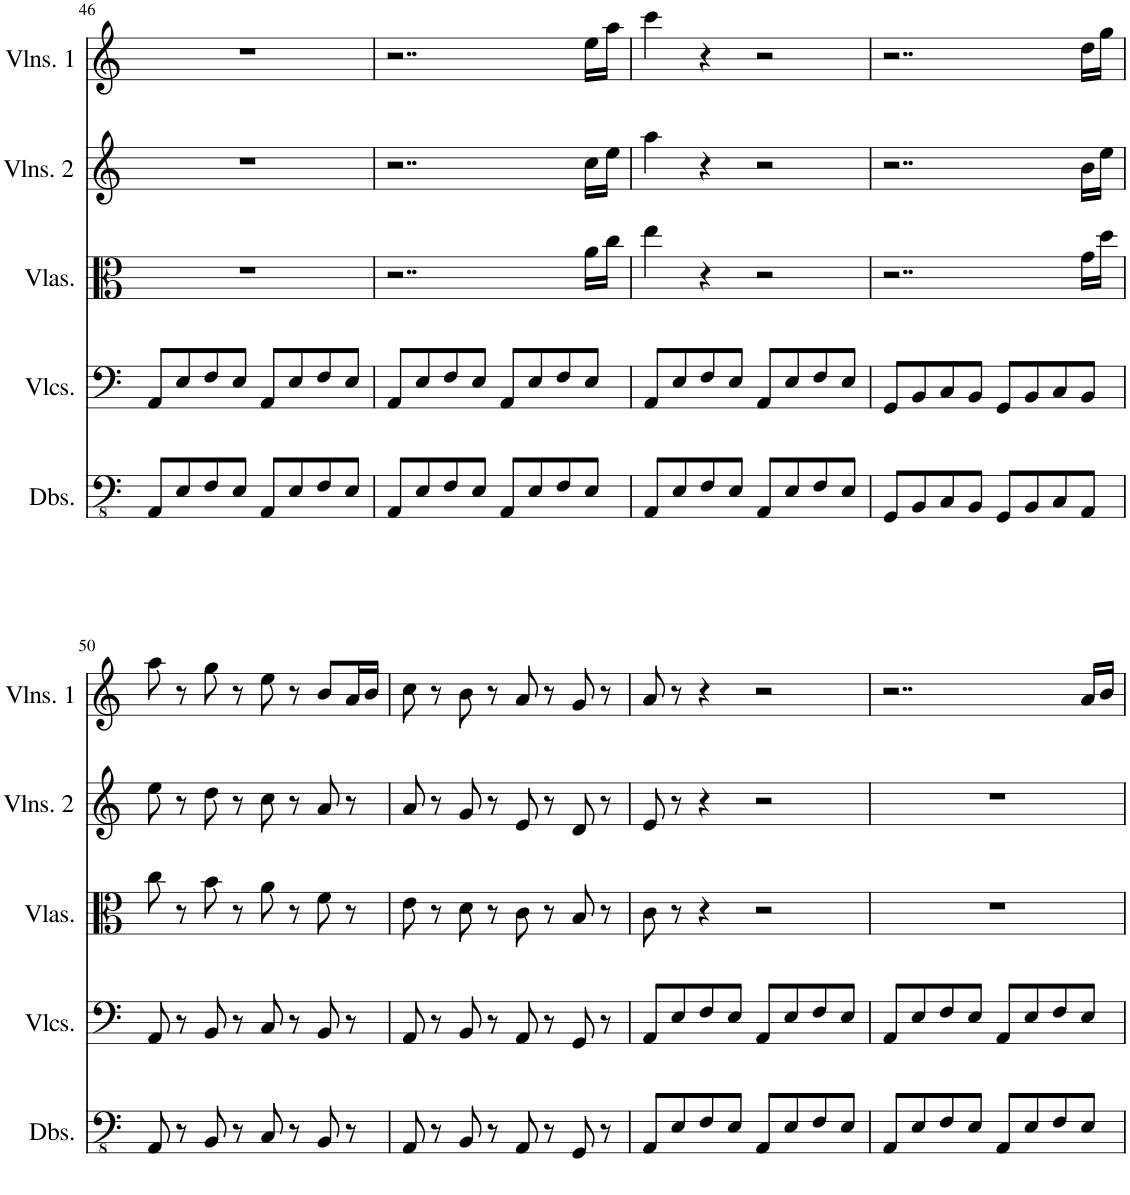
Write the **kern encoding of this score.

**kern	**kern	**kern	**kern	**kern
*part5	*part4	*part3	*part2	*part1
*staff5	*staff4	*staff3	*staff2	*staff1
*I"Double Basses	*I"Violoncellos	*I"Violas	*I"Violins 2	*I"Violins 1
*I'Dbs.	*I'Vlcs.	*I'Vlas.	*I'Vlns. 2	*I'Vlns. 1
!!LO:PB:g=z
*clefFv4	*clefF4	*clefC3	*clefG2	*clefG2
*k[]	*k[]	*k[]	*k[]	*k[]
*M4/4	*M4/4	*M4/4	*M4/4	*M4/4
=46	=46	=46	=46	=46
8AAA/L	8AA/L	1r	1r	1r
8EE/	8E/	.	.	.
8FF/	8F/	.	.	.
8EE/J	8E/J	.	.	.
8AAA/L	8AA/L	.	.	.
8EE/	8E/	.	.	.
8FF/	8F/	.	.	.
8EE/J	8E/J	.	.	.
=47	=47	=47	=47	=47
8AAA/L	8AA/L	2..r	2..r	2..r
8EE/	8E/	.	.	.
8FF/	8F/	.	.	.
8EE/J	8E/J	.	.	.
8AAA/L	8AA/L	.	.	.
8EE/	8E/	.	.	.
8FF/	8F/	.	.	.
8EE/J	8E/J	16a\LL	16cc\LL	16ee\LL
.	.	16cc\JJ	16ee\JJ	16aa\JJ
=48	=48	=48	=48	=48
8AAA/L	8AA/L	4ee\	4aa\	4ccc\
8EE/	8E/	.	.	.
8FF/	8F/	4r	4r	4r
8EE/J	8E/J	.	.	.
8AAA/L	8AA/L	2r	2r	2r
8EE/	8E/	.	.	.
8FF/	8F/	.	.	.
8EE/J	8E/J	.	.	.
=49	=49	=49	=49	=49
8GGG/L	8GG/L	2..r	2..r	2..r
8BBB/	8BB/	.	.	.
8CC/	8C/	.	.	.
8BBB/J	8BB/J	.	.	.
8GGG/L	8GG/L	.	.	.
8BBB/	8BB/	.	.	.
8CC/	8C/	.	.	.
8AAA/J	8BB/J	16g\LL	16b\LL	16dd\LL
.	.	16dd\JJ	16ee\JJ	16gg\JJ
!!LO:LB:g=z
=50	=50	=50	=50	=50
8AAA/	8AA/	8cc\	8ee\	8aa\
8r	8r	8r	8r	8r
8BBB/	8BB/	8b\	8dd\	8gg\
8r	8r	8r	8r	8r
8CC/	8C/	8a\	8cc\	8ee\
8r	8r	8r	8r	8r
8BBB/	8BB/	8f\	8a/	8b/L
8r	8r	8r	8r	16a/L
.	.	.	.	16b/JJ
=51	=51	=51	=51	=51
8AAA/	8AA/	8e\	8a/	8cc\
8r	8r	8r	8r	8r
8BBB/	8BB/	8d\	8g/	8b\
8r	8r	8r	8r	8r
8AAA/	8AA/	8c\	8e/	8a/
8r	8r	8r	8r	8r
8GGG/	8GG/	8B/	8d/	8g/
8r	8r	8r	8r	8r
=52	=52	=52	=52	=52
8AAA/L	8AA/L	8c\	8e/	8a/
8EE/	8E/	8r	8r	8r
8FF/	8F/	4r	4r	4r
8EE/J	8E/J	.	.	.
8AAA/L	8AA/L	2r	2r	2r
8EE/	8E/	.	.	.
8FF/	8F/	.	.	.
8EE/J	8E/J	.	.	.
=53	=53	=53	=53	=53
8AAA/L	8AA/L	1r	1r	2..r
8EE/	8E/	.	.	.
8FF/	8F/	.	.	.
8EE/J	8E/J	.	.	.
8AAA/L	8AA/L	.	.	.
8EE/	8E/	.	.	.
8FF/	8F/	.	.	.
8EE/J	8E/J	.	.	16a/LL
.	.	.	.	16b/JJ
=	=	=	=	=
*-	*-	*-	*-	*-
